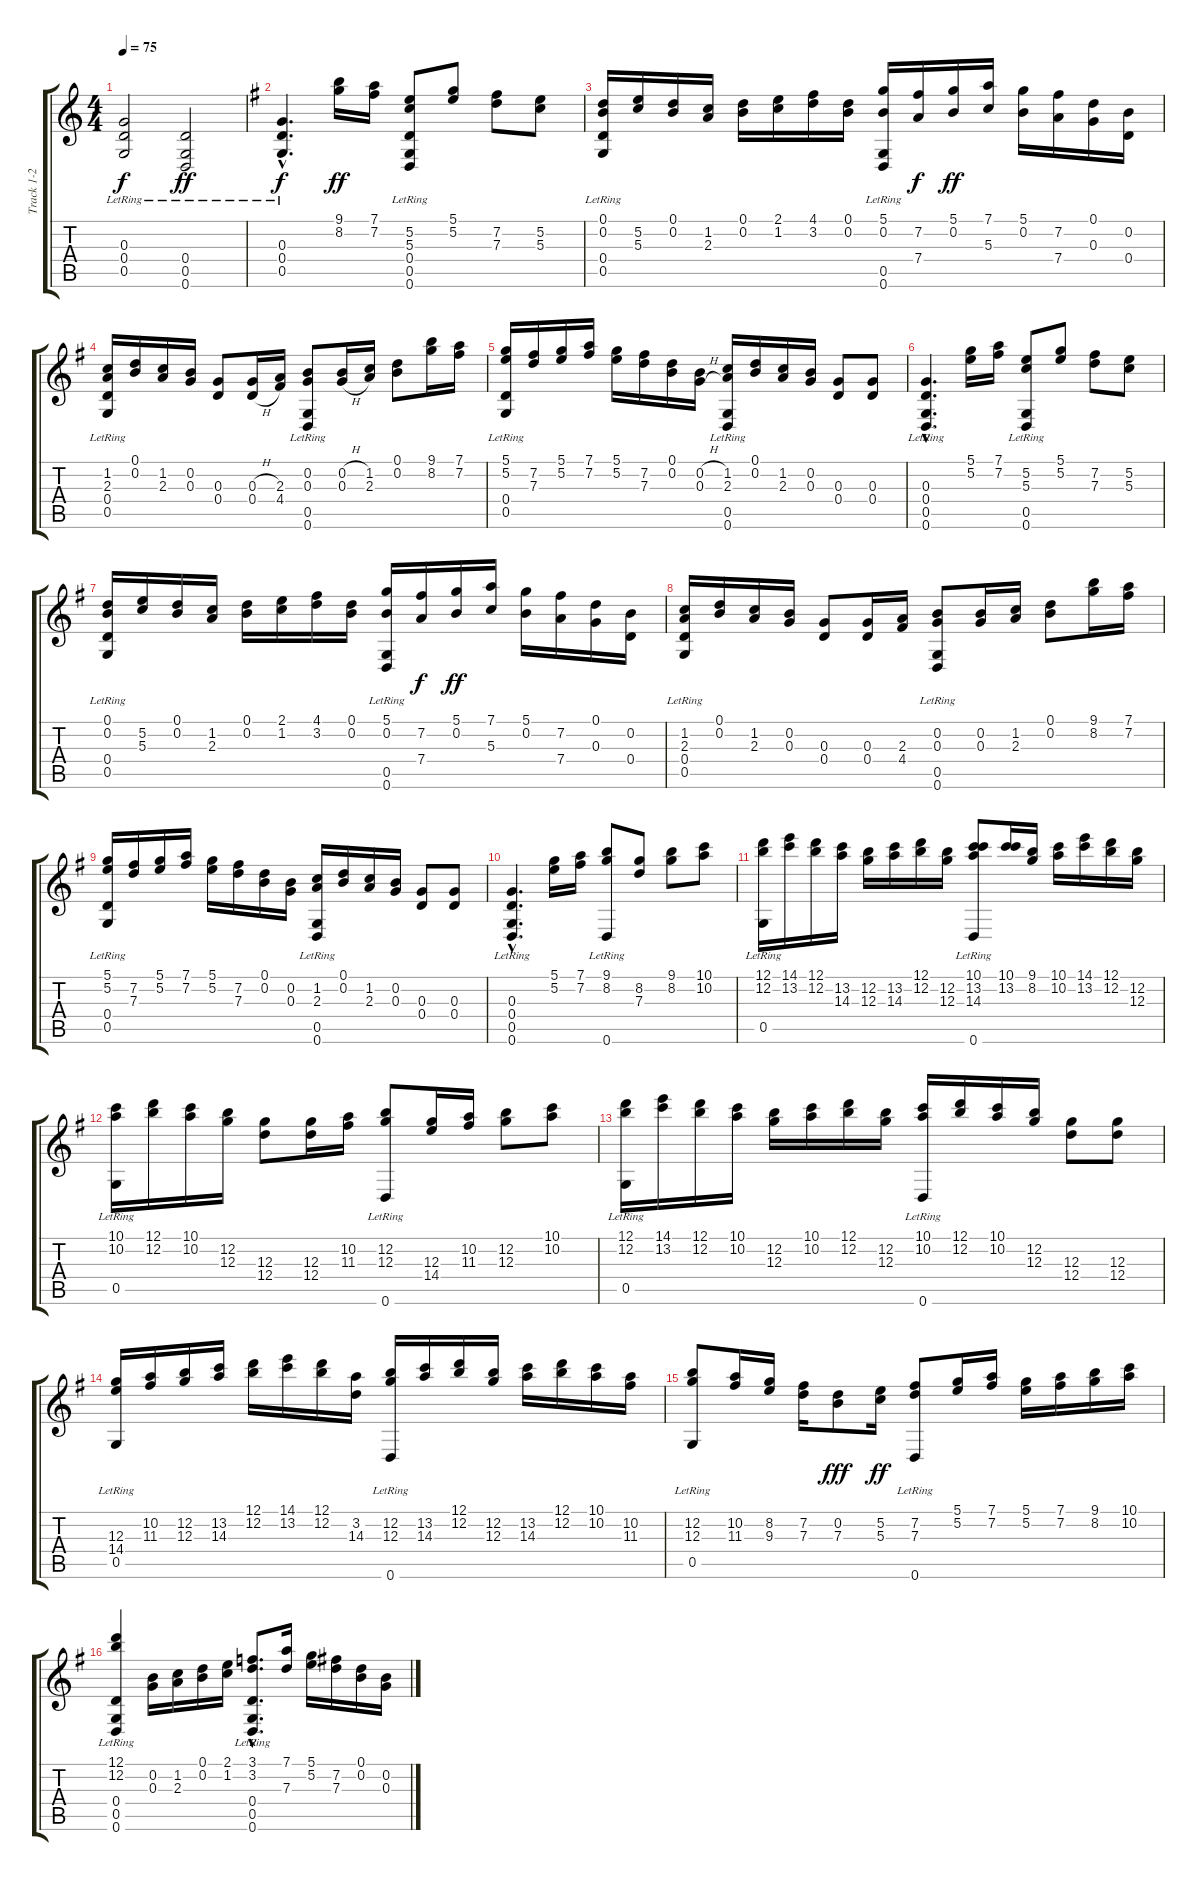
\track ("Track 1-2" "Track 1-2") {instrument acousticguitarsteel}
\staff {score tabs}
\tuning (D4 B3 G3 D3 G2 D2) {hide}
\ts (4 4)
\tempo 75
\clef g2
\ks c
(0.3{lr} 0.4{lr} 0.5{lr}).2{dy f instrument acousticguitarsteel} (0.4{lr} 0.5{lr} 0.6{lr}).2{dy ff} |
\ks g
(0.3{hac lr} 0.4{hac lr} 0.5{hac lr}).4{d dy f} (9.1 8.2).16{dy ff} (7.1 7.2).16 (5.2 5.3 0.4{lr} 0.5{lr} 0.6{lr}).8 (5.1 5.2).8 (7.2 7.3).8 (5.2 5.3).8 |
(0.1 0.2 0.4{lr} 0.5{lr}).16 (5.2 5.3).16 (0.1 0.2).16 (1.2 2.3).16 (0.1 0.2).16 (2.1 1.2).16 (4.1 3.2).16 (0.1 0.2).16 (5.1 0.2 0.5{lr} 0.6).16 (7.2 7.4).16{dy f} (5.1 0.2).16{dy ff} (7.1 5.3).16 (5.1 0.2).16 (7.2 7.4).16 (0.1 0.3).16 (0.2 0.4).16 |
(1.2 2.3 0.4{lr} 0.5{lr}).16 (0.1 0.2).16 (1.2 2.3).16 (0.2 0.3).16 (0.3 0.4).8 (0.3{h} 0.4{h}).16 (2.3 4.4).16 (0.2 0.3 0.5{lr} 0.6).8 (0.2{h} 0.3{h}).16 (1.2 2.3).16 (0.1 0.2).8 (9.1 8.2).16 (7.1 7.2).16 |
(5.1 5.2 0.4 0.5{lr}).16 (7.2 7.3).16 (5.1 5.2).16 (7.1 7.2).16 (5.1 5.2).16 (7.2 7.3).16 (0.1 0.2).16 (0.2{h} 0.3{h}).16 (1.2 2.3 0.5{lr} 0.6{lr}).16 (0.1 0.2).16 (1.2 2.3).16 (0.2 0.3).16 (0.3 0.4).8 (0.3 0.4).8 |
(0.3{hac} 0.4{hac} 0.5{hac} 0.6{hac lr}).4{d} (5.1 5.2).16 (7.1 7.2).16 (5.2 5.3 0.5{lr} 0.6{lr}).8 (5.1 5.2).8 (7.2 7.3).8 (5.2 5.3).8 |
(0.1 0.2 0.4{lr} 0.5{lr}).16 (5.2 5.3).16 (0.1 0.2).16 (1.2 2.3).16 (0.1 0.2).16 (2.1 1.2).16 (4.1 3.2).16 (0.1 0.2).16 (5.1 0.2 0.5{lr} 0.6{lr}).16 (7.2 7.4).16{dy f} (5.1 0.2).16{dy ff} (7.1 5.3).16 (5.1 0.2).16 (7.2 7.4).16 (0.1 0.3).16 (0.2 0.4).16 |
(1.2 2.3 0.4{lr} 0.5{lr}).16 (0.1 0.2).16 (1.2 2.3).16 (0.2 0.3).16 (0.3 0.4).8 (0.3 0.4).16 (2.3 4.4).16 (0.2 0.3 0.5{lr} 0.6{lr}).8 (0.2 0.3).16 (1.2 2.3).16 (0.1 0.2).8 (9.1 8.2).16 (7.1 7.2).16 |
(5.1 5.2 0.4{lr} 0.5{lr}).16 (7.2 7.3).16 (5.1 5.2).16 (7.1 7.2).16 (5.1 5.2).16 (7.2 7.3).16 (0.1 0.2).16 (0.2 0.3).16 (1.2 2.3 0.5{lr} 0.6{lr}).16 (0.1 0.2).16 (1.2 2.3).16 (0.2 0.3).16 (0.3 0.4).8 (0.3 0.4).8 |
(0.3{hac} 0.4{hac} 0.5{hac lr} 0.6{hac lr}).4{d} (5.1 5.2).16 (7.1 7.2).16 (9.1 8.2 0.6{lr}).8 (8.2 7.3).8 (9.1 8.2).8 (10.1 10.2).8 |
(12.1 12.2 0.5{lr}).16 (14.1 13.2).16 (12.1 12.2).16 (13.2 14.3).16 (12.2 12.3).16 (13.2 14.3).16 (12.1 12.2).16 (12.2 12.3).16 (10.1 13.2 14.3 0.6{lr}).8 (10.1 13.2).16 (9.1 8.2).16 (10.1 10.2).16 (14.1 13.2).16 (12.1 12.2).16 (12.2 12.3).16 |
(10.1 10.2 0.5{lr}).16 (12.1 12.2).16 (10.1 10.2).16 (12.2 12.3).16 (12.3 12.4).8 (12.3 12.4).16 (10.2 11.3).16 (12.2 12.3 0.6{lr}).8 (12.3 14.4).16 (10.2 11.3).16 (12.2 12.3).8 (10.1 10.2).8 |
(12.1 12.2 0.5{lr}).16 (14.1 13.2).16 (12.1 12.2).16 (10.1 10.2).16 (12.2 12.3).16 (10.1 10.2).16 (12.1 12.2).16 (12.2 12.3).16 (10.1 10.2 0.6{lr}).16 (12.1 12.2).16 (10.1 10.2).16 (12.2 12.3).16 (12.3 12.4).8 (12.3 12.4).8 |
(12.3 14.4 0.5{lr}).16 (10.2 11.3).16 (12.2 12.3).16 (13.2 14.3).16 (12.1 12.2).16 (14.1 13.2).16 (12.1 12.2).16 (3.2 14.3).16 (12.2 12.3 0.6{lr}).16 (13.2 14.3).16 (12.1 12.2).16 (12.2 12.3).16 (13.2 14.3).16 (12.1 12.2).16 (10.1 10.2).16 (10.2 11.3).16 |
(12.2 12.3 0.5{lr}).8 (10.2 11.3).16 (8.2 9.3).16 (7.2 7.3).16 (0.2 7.3).8{dy fff} (5.2 5.3).16{dy ff} (7.2 7.3 0.6{lr}).8 (5.1 5.2).16 (7.1 7.2).16 (5.1 5.2).16 (7.1 7.2).16 (9.1 8.2).16 (10.1 10.2).16 |
(12.1 12.2 0.4 0.5{lr} 0.6).4 (0.2 0.3).16 (1.2 2.3).16 (0.1 0.2).16 (2.1 1.2).16 (3.1{hac} 3.2{hac} 0.4{hac lr} 0.5{hac lr} 0.6{hac lr}).8{d} (7.1 7.3).16 (5.1 5.2).16 (7.2 7.3).16 (0.1 0.2).16 (0.2 0.3).16
